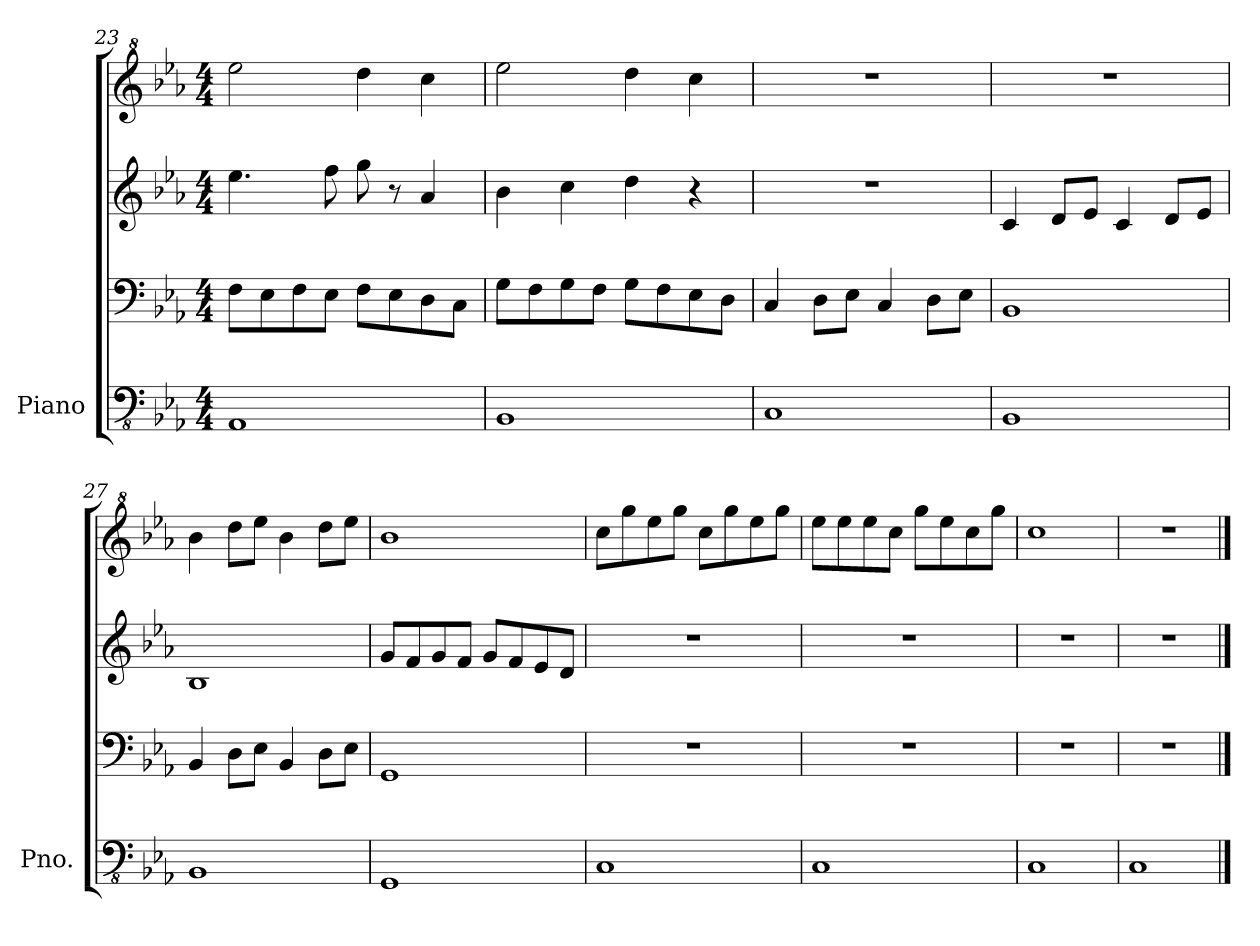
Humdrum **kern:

**kern	**kern	**kern	**kern
*part1	*part1	*part1	*part1
*staff4	*staff3	*staff2	*staff1
*I"Piano	*	*	*
*I'Pno.	*	*	*
*clefFv4	*clefF4	*clefG2	*clefG^2
*k[b-e-a-]	*k[b-e-a-]	*k[b-e-a-]	*k[b-e-a-]
*M4/4	*M4/4	*M4/4	*M4/4
=23	=23	=23	=23
1AAA-	8F\L	4.ee-\	2eee-\
.	8E-\	.	.
.	8F\	.	.
.	8E-\J	8ff\	.
.	8F\L	8gg\	4ddd\
.	8E-\	8r	.
.	8D\	4a-/	4ccc\
.	8C\J	.	.
=24	=24	=24	=24
1BBB-	8G\L	4b-\	2eee-\
.	8F\	.	.
.	8G\	4cc\	.
.	8F\J	.	.
.	8G\L	4dd\	4ddd\
.	8F\	.	.
.	8E-\	4r	4ccc\
.	8D\J	.	.
=25	=25	=25	=25
1CC	4C/	1r	1r
.	8D\L	.	.
.	8E-\J	.	.
.	4C/	.	.
.	8D\L	.	.
.	8E-\J	.	.
=26	=26	=26	=26
1BBB-	1BB-	4c/	1r
.	.	8d/L	.
.	.	8e-/J	.
.	.	4c/	.
.	.	8d/L	.
.	.	8e-/J	.
!!LO:LB:g=z
=27	=27	=27	=27
1BBB-	4BB-/	1B-	4bb-\
.	8D\L	.	8ddd\L
.	8E-\J	.	8eee-\J
.	4BB-/	.	4bb-\
.	8D\L	.	8ddd\L
.	8E-\J	.	8eee-\J
=28	=28	=28	=28
1GGG	1GG	8g/L	1bb-
.	.	8f/	.
.	.	8g/	.
.	.	8f/J	.
.	.	8g/L	.
.	.	8f/	.
.	.	8e-/	.
.	.	8d/J	.
=29	=29	=29	=29
1CC	1r	1r	8ccc\L
.	.	.	8ggg\
.	.	.	8eee-\
.	.	.	8ggg\J
.	.	.	8ccc\L
.	.	.	8ggg\
.	.	.	8eee-\
.	.	.	8ggg\J
=30	=30	=30	=30
1CC	1r	1r	8eee-\L
.	.	.	8eee-\
.	.	.	8eee-\
.	.	.	8ccc\J
.	.	.	8ggg\L
.	.	.	8eee-\
.	.	.	8ccc\
.	.	.	8ggg\J
=31	=31	=31	=31
1CC	1r	1r	1ccc
=32	=32	=32	=32
1CC	1r	1r	1r
==	==	==	==
*-	*-	*-	*-
